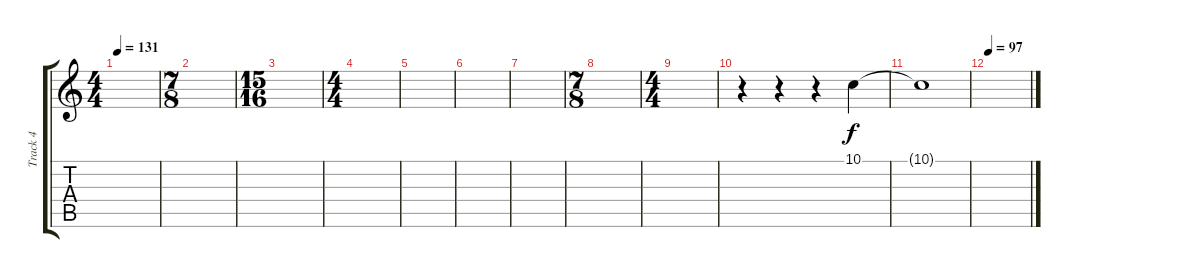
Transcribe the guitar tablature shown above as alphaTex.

\track ("Track 4" "Track 4") {instrument lead2sawtooth}
\staff {score tabs}
\tuning (D4 A3 F3 C3 G2 C2) {hide}
\ts (4 4)
\tempo 131
\clef g2
\ks c
|
\ts (7 8)
|
\ts (15 16)
|
\ts (4 4)
|
|
|
|
\ts (7 8)
|
\ts (4 4)
|
r.4{volume 0} r.4 r.4 10.1.4{volume 16} |
10.1{t}.1 |
\tempo 97
